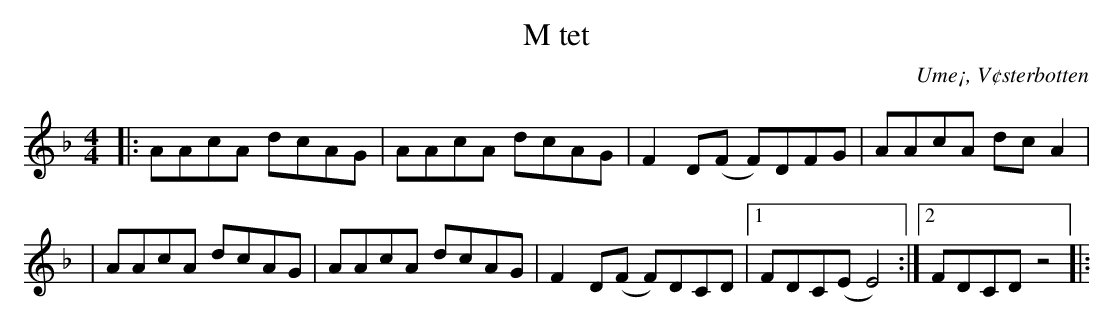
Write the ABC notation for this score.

X:1
T:M tet
O:Ume¡, V¢sterbotten
M:4/4
L:1/8
K:Dm
|: AAcA dcAG | AAcA dcAG | F2D(F F)DFG | AAcA dcA2 |
| AAcA dcAG | AAcA dcAG | F2D(F F)DCD |1 FDC(E E4) :|2 FDCD z4 ||
|:
